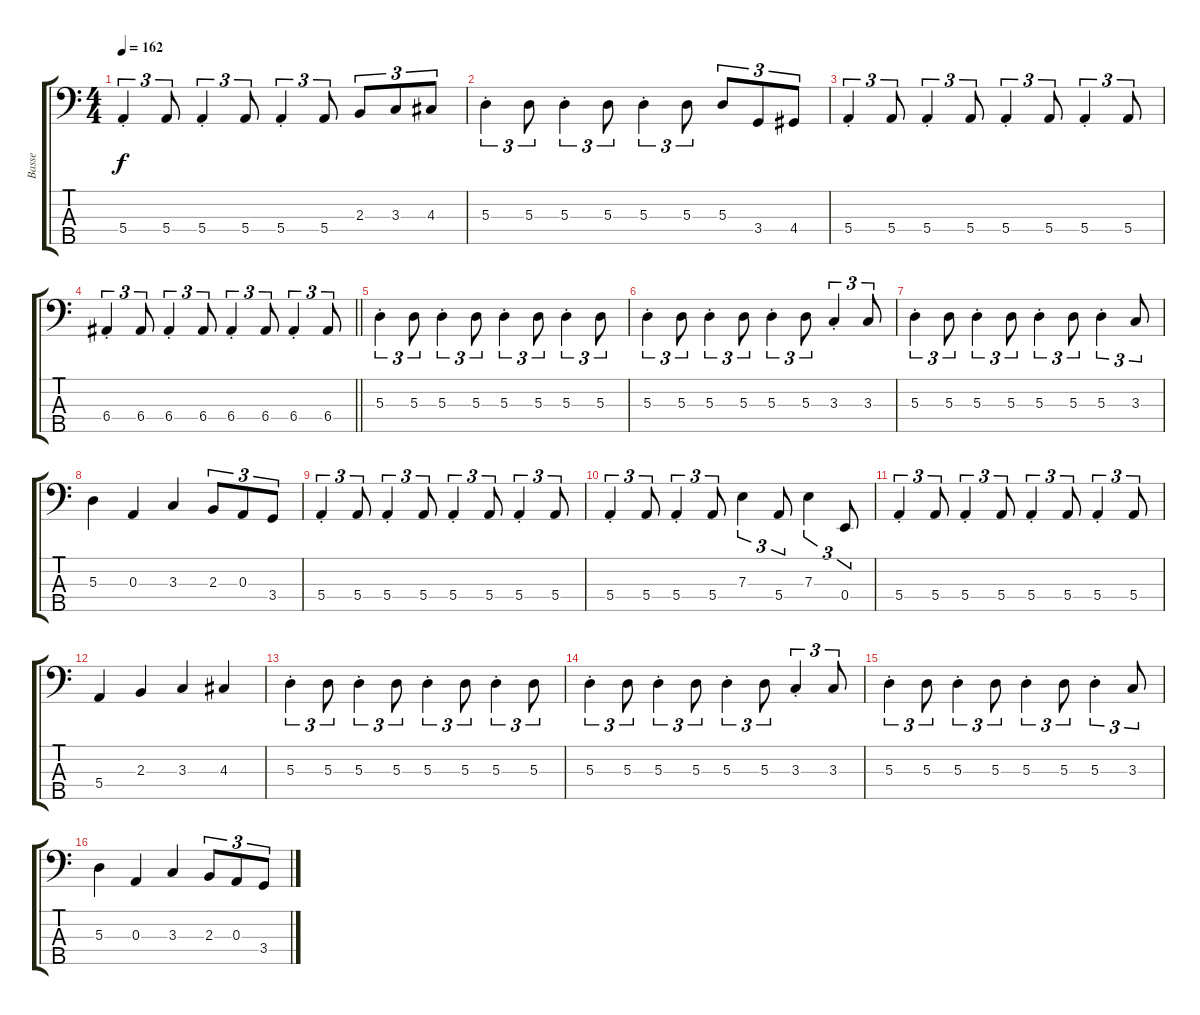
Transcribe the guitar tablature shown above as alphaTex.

\track ("Basse" "Basse") {instrument electricbasspick}
\staff {score tabs}
\tuning (G2 D2 A1 E1 B0) {hide}
\ts (4 4)
\tempo 162
\clef f4
\ks c
5.4{st}.4{tu (3 2) dy f} 5.4.8{tu (3 2)} 5.4{st}.4{tu (3 2)} 5.4.8{tu (3 2)} 5.4{st}.4{tu (3 2)} 5.4.8{tu (3 2)} 2.3.8{tu (3 2)} 3.3.8{tu (3 2)} 4.3.8{tu (3 2)} |
5.3{st}.4{tu (3 2)} 5.3.8{tu (3 2)} 5.3{st}.4{tu (3 2)} 5.3.8{tu (3 2)} 5.3{st}.4{tu (3 2)} 5.3.8{tu (3 2)} 5.3.8{tu (3 2)} 3.4.8{tu (3 2)} 4.4.8{tu (3 2)} |
5.4{st}.4{tu (3 2)} 5.4.8{tu (3 2)} 5.4{st}.4{tu (3 2)} 5.4.8{tu (3 2)} 5.4{st}.4{tu (3 2)} 5.4.8{tu (3 2)} 5.4{st}.4{tu (3 2)} 5.4.8{tu (3 2)} |
\barLineRight lightlight
6.4{st}.4{tu (3 2)} 6.4.8{tu (3 2)} 6.4{st}.4{tu (3 2)} 6.4.8{tu (3 2)} 6.4{st}.4{tu (3 2)} 6.4.8{tu (3 2)} 6.4{st}.4{tu (3 2)} 6.4.8{tu (3 2)} |
5.3{st}.4{tu (3 2)} 5.3.8{tu (3 2)} 5.3{st}.4{tu (3 2)} 5.3.8{tu (3 2)} 5.3{st}.4{tu (3 2)} 5.3.8{tu (3 2)} 5.3{st}.4{tu (3 2)} 5.3.8{tu (3 2)} |
5.3{st}.4{tu (3 2)} 5.3.8{tu (3 2)} 5.3{st}.4{tu (3 2)} 5.3.8{tu (3 2)} 5.3{st}.4{tu (3 2)} 5.3.8{tu (3 2)} 3.3{st}.4{tu (3 2)} 3.3.8{tu (3 2)} |
5.3{st}.4{tu (3 2)} 5.3.8{tu (3 2)} 5.3{st}.4{tu (3 2)} 5.3.8{tu (3 2)} 5.3{st}.4{tu (3 2)} 5.3.8{tu (3 2)} 5.3{st}.4{tu (3 2)} 3.3.8{tu (3 2)} |
5.3.4 0.3.4 3.3.4 2.3.8{tu (3 2)} 0.3.8{tu (3 2)} 3.4.8{tu (3 2)} |
5.4{st}.4{tu (3 2)} 5.4.8{tu (3 2)} 5.4{st}.4{tu (3 2)} 5.4.8{tu (3 2)} 5.4{st}.4{tu (3 2)} 5.4.8{tu (3 2)} 5.4{st}.4{tu (3 2)} 5.4.8{tu (3 2)} |
5.4{st}.4{tu (3 2)} 5.4.8{tu (3 2)} 5.4{st}.4{tu (3 2)} 5.4.8{tu (3 2)} 7.3.4{tu (3 2)} 5.4.8{tu (3 2)} 7.3.4{tu (3 2)} 0.4.8{tu (3 2)} |
5.4{st}.4{tu (3 2)} 5.4.8{tu (3 2)} 5.4{st}.4{tu (3 2)} 5.4.8{tu (3 2)} 5.4{st}.4{tu (3 2)} 5.4.8{tu (3 2)} 5.4{st}.4{tu (3 2)} 5.4.8{tu (3 2)} |
5.4.4 2.3.4 3.3.4 4.3.4 |
5.3{st}.4{tu (3 2)} 5.3.8{tu (3 2)} 5.3{st}.4{tu (3 2)} 5.3.8{tu (3 2)} 5.3{st}.4{tu (3 2)} 5.3.8{tu (3 2)} 5.3{st}.4{tu (3 2)} 5.3.8{tu (3 2)} |
5.3{st}.4{tu (3 2)} 5.3.8{tu (3 2)} 5.3{st}.4{tu (3 2)} 5.3.8{tu (3 2)} 5.3{st}.4{tu (3 2)} 5.3.8{tu (3 2)} 3.3{st}.4{tu (3 2)} 3.3.8{tu (3 2)} |
5.3{st}.4{tu (3 2)} 5.3.8{tu (3 2)} 5.3{st}.4{tu (3 2)} 5.3.8{tu (3 2)} 5.3{st}.4{tu (3 2)} 5.3.8{tu (3 2)} 5.3{st}.4{tu (3 2)} 3.3.8{tu (3 2)} |
5.3.4 0.3.4 3.3.4 2.3.8{tu (3 2)} 0.3.8{tu (3 2)} 3.4.8{tu (3 2)}
